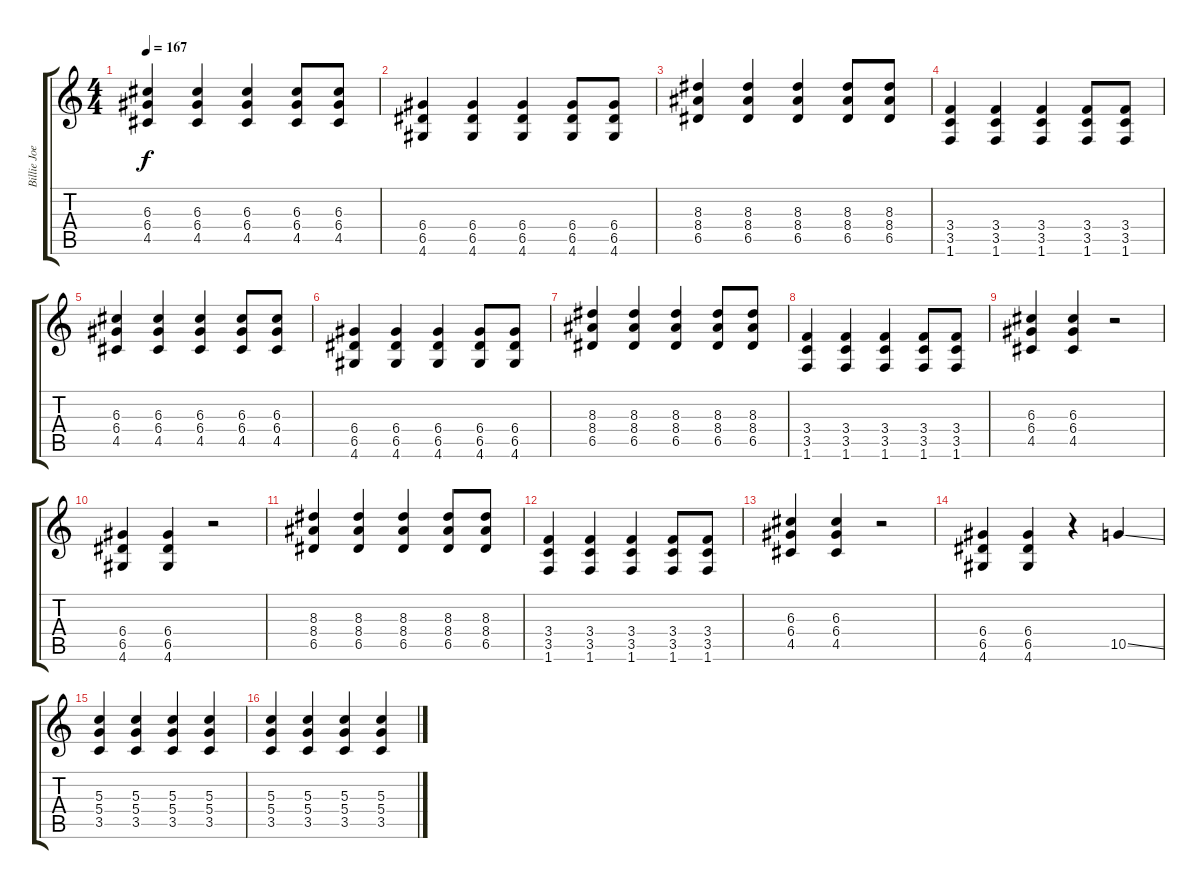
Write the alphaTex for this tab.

\track ("Billie Joe Armstrong (acoustic)" "Billie Joe") {instrument acousticguitarsteel}
\staff {score tabs}
\tuning (E4 B3 G3 D3 A2 E2) {hide}
\ts (4 4)
\tempo 167
\clef g2
\ks c
(6.3 6.4 4.5).4{dy f} (6.3 6.4 4.5).4 (6.3 6.4 4.5).4 (6.3 6.4 4.5).8 (6.3 6.4 4.5).8 |
(6.4 6.5 4.6).4 (6.4 6.5 4.6).4 (6.4 6.5 4.6).4 (6.4 6.5 4.6).8 (6.4 6.5 4.6).8 |
(8.3 8.4 6.5).4 (8.3 8.4 6.5).4 (8.3 8.4 6.5).4 (8.3 8.4 6.5).8 (8.3 8.4 6.5).8 |
(3.4 3.5 1.6).4 (3.4 3.5 1.6).4 (3.4 3.5 1.6).4 (3.4 3.5 1.6).8 (3.4 3.5 1.6).8 |
(6.3 6.4 4.5).4{volume 13 instrument overdrivenguitar} (6.3 6.4 4.5).4 (6.3 6.4 4.5).4 (6.3 6.4 4.5).8 (6.3 6.4 4.5).8 |
(6.4 6.5 4.6).4 (6.4 6.5 4.6).4 (6.4 6.5 4.6).4 (6.4 6.5 4.6).8 (6.4 6.5 4.6).8 |
(8.3 8.4 6.5).4 (8.3 8.4 6.5).4 (8.3 8.4 6.5).4 (8.3 8.4 6.5).8 (8.3 8.4 6.5).8 |
(3.4 3.5 1.6).4 (3.4 3.5 1.6).4 (3.4 3.5 1.6).4 (3.4 3.5 1.6).8 (3.4 3.5 1.6).8 |
(6.3 6.4 4.5).4 (6.3 6.4 4.5).4 r.2 |
(6.4 6.5 4.6).4 (6.4 6.5 4.6).4 r.2 |
(8.3 8.4 6.5).4 (8.3 8.4 6.5).4 (8.3 8.4 6.5).4 (8.3 8.4 6.5).8 (8.3 8.4 6.5).8 |
(3.4 3.5 1.6).4 (3.4 3.5 1.6).4 (3.4 3.5 1.6).4 (3.4 3.5 1.6).8 (3.4 3.5 1.6).8 |
(6.3 6.4 4.5).4{volume 13 instrument overdrivenguitar} (6.3 6.4 4.5).4 r.2 |
(6.4 6.5 4.6).4 (6.4 6.5 4.6).4 r.4 10.5{ss}.4 |
(5.3 5.4 3.5).4 (5.3 5.4 3.5).4 (5.3 5.4 3.5).4 (5.3 5.4 3.5).4 |
(5.3 5.4 3.5).4 (5.3 5.4 3.5).4 (5.3 5.4 3.5).4 (5.3 5.4 3.5).4
